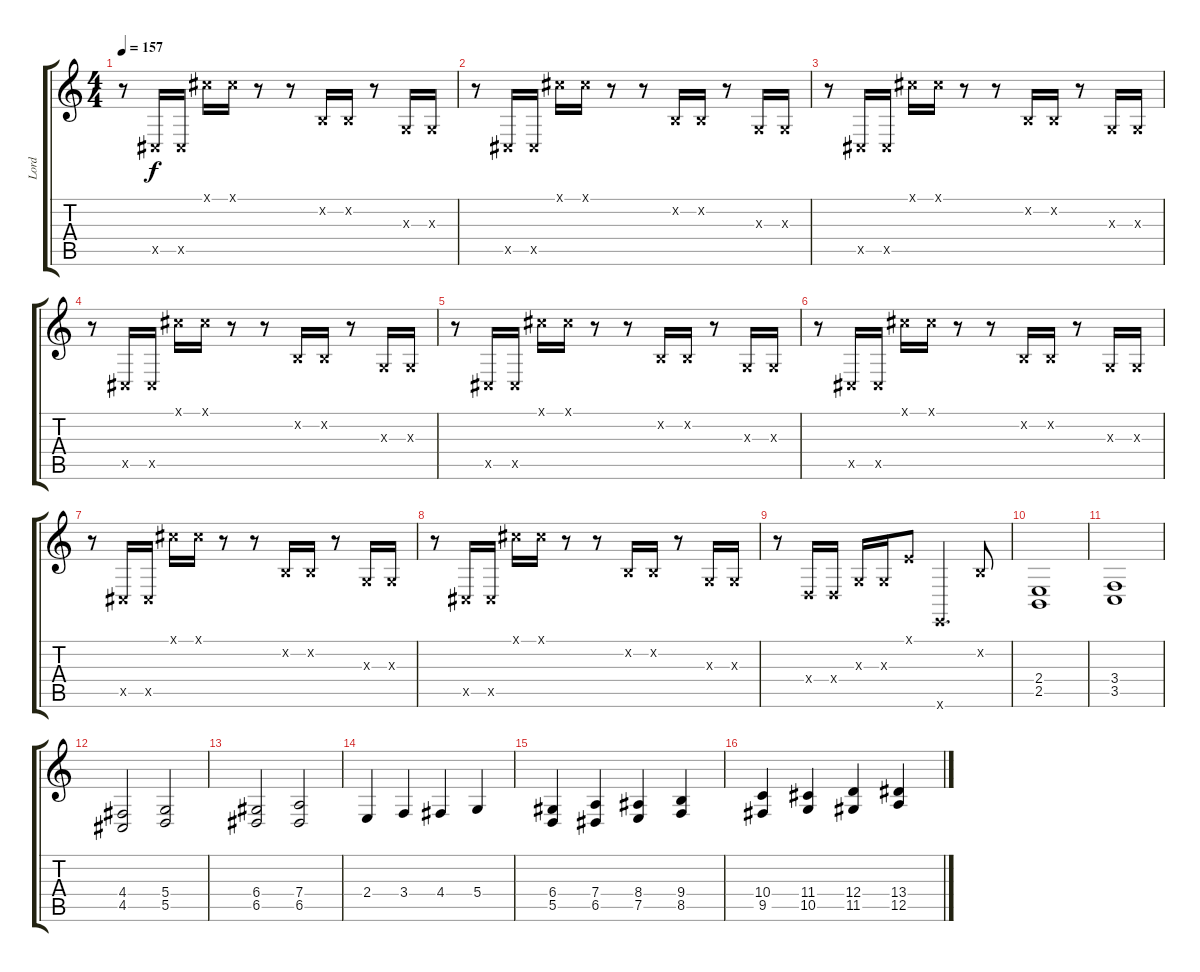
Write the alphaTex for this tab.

\track ("Lord" "Lord") {instrument electricgrandpiano}
\staff {score tabs}
\tuning (E4 B3 G3 D3 A2 E2) {hide}
\ts (4 4)
\tempo 157
\clef g2
\ks c
r.8{dy f} 4.5{x}.16 4.5{x}.16 9.1{x}.16 9.1{x}.16 r.8 r.8 0.2{x}.16 0.2{x}.16 r.8 0.3{x}.16 0.3{x}.16 |
r.8 4.5{x}.16 4.5{x}.16 9.1{x}.16 9.1{x}.16 r.8 r.8 0.2{x}.16 0.2{x}.16 r.8 0.3{x}.16 0.3{x}.16 |
r.8 4.5{x}.16 4.5{x}.16 9.1{x}.16 9.1{x}.16 r.8 r.8 0.2{x}.16 0.2{x}.16 r.8 0.3{x}.16 0.3{x}.16 |
r.8 4.5{x}.16 4.5{x}.16 9.1{x}.16 9.1{x}.16 r.8 r.8 0.2{x}.16 0.2{x}.16 r.8 0.3{x}.16 0.3{x}.16 |
r.8 4.5{x}.16 4.5{x}.16 9.1{x}.16 9.1{x}.16 r.8 r.8 0.2{x}.16 0.2{x}.16 r.8 0.3{x}.16 0.3{x}.16 |
r.8 4.5{x}.16 4.5{x}.16 9.1{x}.16 9.1{x}.16 r.8 r.8 0.2{x}.16 0.2{x}.16 r.8 0.3{x}.16 0.3{x}.16 |
r.8 4.5{x}.16 4.5{x}.16 9.1{x}.16 9.1{x}.16 r.8 r.8 0.2{x}.16 0.2{x}.16 r.8 0.3{x}.16 0.3{x}.16 |
r.8 4.5{x}.16 4.5{x}.16 9.1{x}.16 9.1{x}.16 r.8 r.8 0.2{x}.16 0.2{x}.16 r.8 0.3{x}.16 0.3{x}.16 |
r.8 0.4{x}.16 0.4{x}.16 0.3{x}.16 0.3{x}.16 0.1{x}.8 0.6{x}.4{d} 0.2{x}.8 |
(2.4 2.5).1 |
(3.4 3.5).1 |
(4.4 4.5).2 (5.4 5.5).2 |
(6.4 6.5).2 (7.4 6.5).2 |
2.4.4 3.4.4 4.4.4 5.4.4 |
(6.4 5.5).4 (7.4 6.5).4 (8.4 7.5).4 (9.4 8.5).4 |
(10.4 9.5).4 (11.4 10.5).4 (12.4 11.5).4 (13.4 12.5).4
